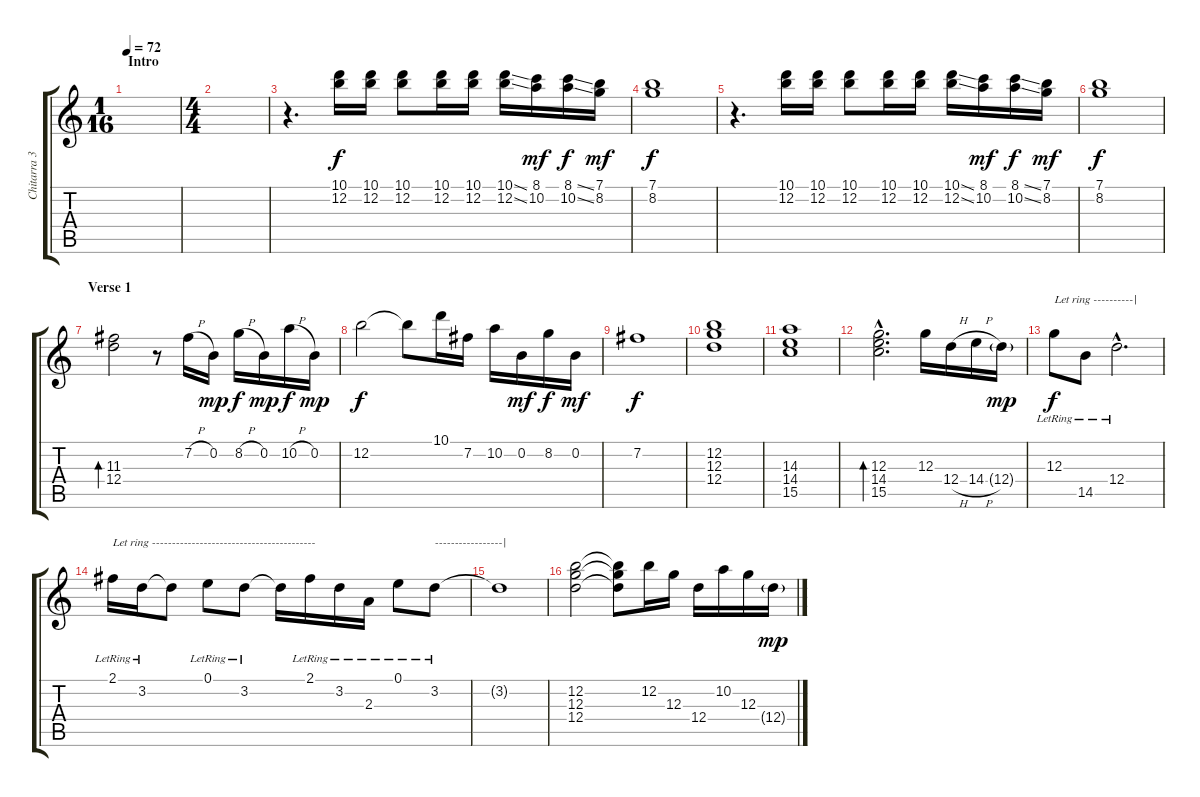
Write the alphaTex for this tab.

\track ("Chitarra 3" "Chitarra 3") {instrument electricguitarjazz}
\staff {score tabs}
\tuning (E4 B3 G3 D3 A2 E2) {hide}
\ts (1 16)
\section ("" "Intro")
\tempo 72
\clef g2
\ks c
|
\ts (4 4)
|
r.4{d} (10.1 12.2).16 (10.1 12.2).16 (10.1 12.2).8 (10.1 12.2).16 (10.1 12.2).16 (10.1{ss} 12.2{ss}).16 (8.1 10.2).16{dy mf} (8.1{ss} 10.2{ss}).16{dy f} (7.1 8.2).16{dy mf} |
(7.1 8.2).1{dy f} |
r.4{d} (10.1 12.2).16 (10.1 12.2).16 (10.1 12.2).8 (10.1 12.2).16 (10.1 12.2).16 (10.1{ss} 12.2{ss}).16 (8.1 10.2).16{dy mf} (8.1{ss} 10.2{ss}).16{dy f} (7.1 8.2).16{dy mf} |
(7.1 8.2).1{dy f} |
\section ("" "Verse 1")
(11.3 12.4).2{bd 30} r.8 7.2{h}.16 0.2.16{dy mp} 8.2{h}.16{dy f} 0.2.16{dy mp} 10.2{h}.16{dy f} 0.2.16{dy mp} |
12.2.2{dy f} 12.2{t}.8 10.1.16 7.2.16 10.2.16 0.2.16{dy mf} 8.2.16{dy f} 0.2.16{dy mf} |
7.2.1{dy f} |
(12.2 12.3 12.4).1 |
(14.3 14.4 15.5).1 |
(12.3{hac} 14.4{hac} 15.5{hac}).2{d bd 60} 12.3.16 12.4{h}.16 14.4{h}.16 12.4{g}.16{dy mp} |
12.3{lr}.8{txt "Let ring ----------|" dy f} 14.5{lr}.8 12.4{hac lr}.2{d} |
2.1{lr}.16{txt "Let ring -----------------------------------------"} 3.2{lr}.16 3.2{t}.8 0.1{lr}.8 3.2{lr}.8 3.2{t}.16 2.1{lr}.16 3.2{lr}.16 2.3{lr}.16 0.1{lr}.8 3.2{lr}.8{txt "-----------------|"} |
3.2{t}.1 |
(12.2 12.3 12.4).2 (12.2{t} 12.3{t} 12.4{t}).8 12.2.16 12.3.16 12.4.16 10.2.16 12.3.16 12.4{g}.16{dy mp}
